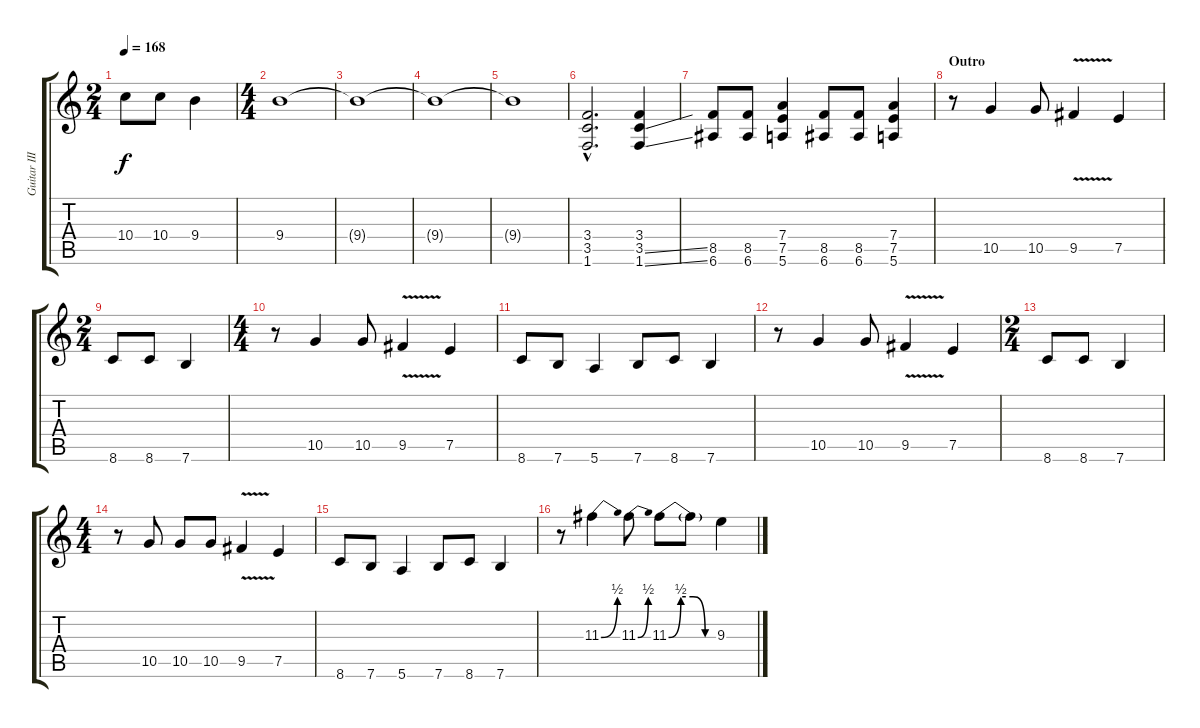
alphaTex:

\track ("Guitar III Over/Dist" "Guitar III") {instrument distortionguitar}
\staff {score tabs}
\tuning (E4 B3 G3 D3 A2 E2) {hide}
\ts (2 4)
\tempo 168
\clef g2
\ks c
10.4.8{dy f} 10.4.8 9.4.4 |
\ts (4 4)
9.4.1{volume 13} |
9.4{t}.1 |
9.4{t}.1{volume 12} |
9.4{t}.1 |
(3.4{hac} 3.5{hac} 1.6{hac}).2{d volume 14} (3.4 3.5{ss} 1.6{ss}).4 |
(8.5 6.6).8 (8.5 6.6).8 (7.4 7.5 5.6).4 (8.5 6.6).8 (8.5 6.6).8 (7.4 7.5 5.6).4 |
\section ("" "Outro")
r.8 10.5.4 10.5.8 9.5{v}.4 7.5.4 |
\ts (2 4)
8.6.8 8.6.8 7.6.4 |
\ts (4 4)
r.8 10.5.4 10.5.8 9.5{v}.4 7.5.4 |
8.6.8 7.6.8 5.6.4 7.6.8 8.6.8 7.6.4 |
r.8 10.5.4 10.5.8 9.5{v}.4 7.5.4 |
\ts (2 4)
8.6.8 8.6.8 7.6.4 |
\ts (4 4)
r.8 10.5.8 10.5.8 10.5.8 9.5{v}.4 7.5.4 |
8.6.8 7.6.8 5.6.4 7.6.8 8.6.8 7.6.4 |
r.8 11.3{be (bend 0 0 60 2)}.4 11.3{be (bend 0 0 60 2)}.8 11.3{be (custom 0 0 15 2 30 2 45 0 60 0)}.8 11.3{t}.8 9.3.4
